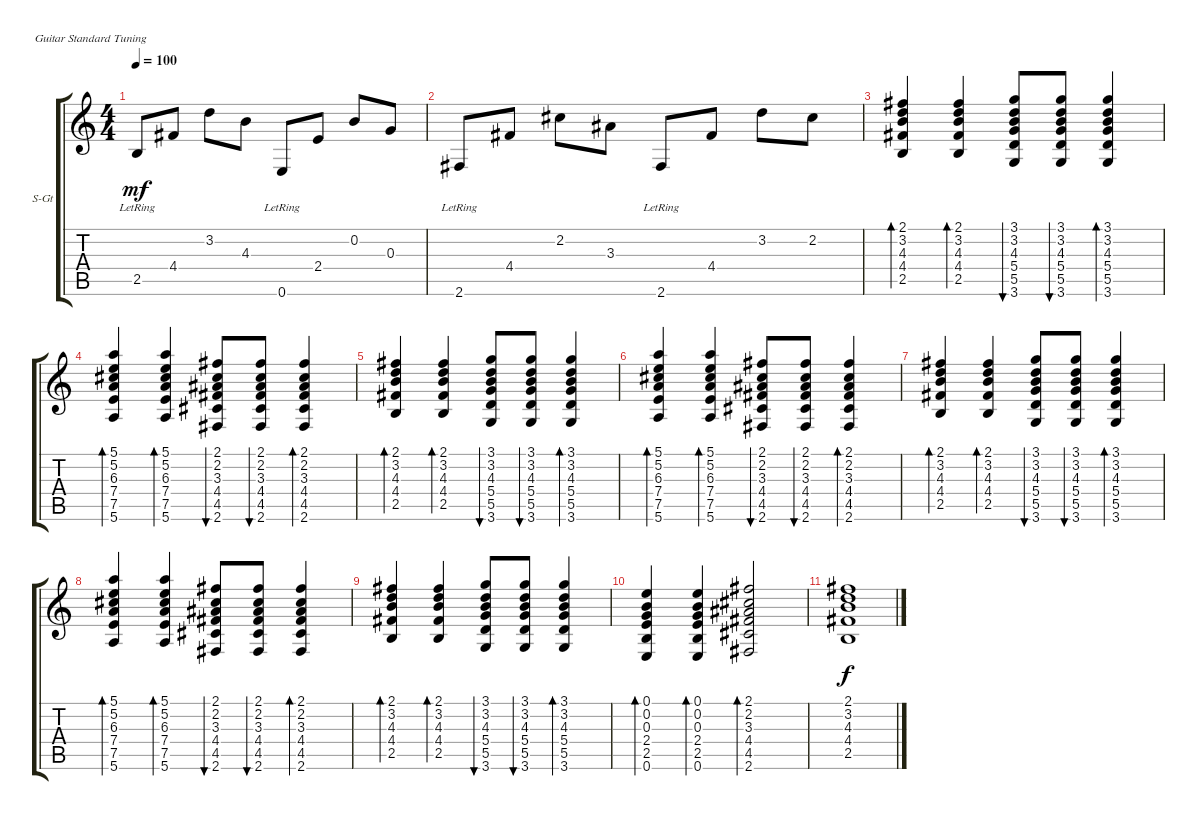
\defaultSystemsLayout 4
\bracketExtendMode groupsimilarinstruments
\firstSystemTrackNameOrientation horizontal
\otherSystemsTrackNameOrientation horizontal
\track ("Roman" "S-Gt") {instrument acousticguitarsteel}
\staff {score tabs}
\tuning (E4 B3 G3 D3 A2 E2)
\ts (4 4)
\tempo 100
\clef g2
\ks c
2.5{lr}.8{dy mf} 4.4.8 3.2.8 4.3.8 0.6{lr}.8 2.4.8 0.2.8 0.3.8 |
2.6{lr}.8 4.4.8 2.2.8 3.3.8 2.6{lr}.8 4.4.8 3.2.8 2.2.8 |
(2.5 4.4 4.3 3.2 2.1).4{bd 120} (2.5 4.4 4.3 3.2 2.1).4{bd 120} (3.6 5.5 5.4 4.3 3.2 3.1).8{bu 119} (3.6 5.5 5.4 4.3 3.2 3.1).8{bu 60} (3.6 5.5 5.4 4.3 3.2 3.1).4{bd 60} |
(5.6 7.5 7.4 6.3 5.2 5.1).4{bd 120} (5.6 7.5 7.4 6.3 5.1 5.2).4{bd 120} (2.6 4.5 4.4 3.3 2.2 2.1).8{bu 119} (2.6 4.5 4.4 3.3 2.2 2.1).8{bu 118} (2.6 4.5 4.4 3.3 2.2 2.1).4{bd 120} |
(2.5 4.4 4.3 3.2 2.1).4{bd 120} (2.5 4.4 4.3 3.2 2.1).4{bd 120} (3.6 5.5 5.4 4.3 3.2 3.1).8{bu 119} (3.6 5.5 5.4 4.3 3.2 3.1).8{bu 60} (3.6 5.5 5.4 4.3 3.2 3.1).4{bd 60} |
(5.6 7.5 7.4 6.3 5.2 5.1).4{bd 120} (5.6 7.5 7.4 6.3 5.1 5.2).4{bd 120} (2.6 4.5 4.4 3.3 2.2 2.1).8{bu 119} (2.6 4.5 4.4 3.3 2.2 2.1).8{bu 118} (2.6 4.5 4.4 3.3 2.2 2.1).4{bd 120} |
(2.5 4.4 4.3 3.2 2.1).4{bd 120} (2.5 4.4 4.3 3.2 2.1).4{bd 120} (3.6 5.5 5.4 4.3 3.2 3.1).8{bu 119} (3.6 5.5 5.4 4.3 3.2 3.1).8{bu 60} (3.6 5.5 5.4 4.3 3.2 3.1).4{bd 60} |
(5.6 7.5 7.4 6.3 5.2 5.1).4{bd 120} (5.6 7.5 7.4 6.3 5.1 5.2).4{bd 120} (2.6 4.5 4.4 3.3 2.2 2.1).8{bu 119} (2.6 4.5 4.4 3.3 2.2 2.1).8{bu 118} (2.6 4.5 4.4 3.3 2.2 2.1).4{bd 120} |
(2.5 4.4 4.3 3.2 2.1).4{bd 120} (2.5 4.4 4.3 3.2 2.1).4{bd 120} (3.6 5.5 5.4 4.3 3.2 3.1).8{bu 119} (3.6 5.5 5.4 4.3 3.2 3.1).8{bu 60} (3.6 5.5 5.4 4.3 3.2 3.1).4{bd 60} |
(0.6 2.5 2.4 0.1 0.2 0.3).4{bd 120} (0.6 2.5 2.4 0.3 0.2 0.1).4{bd 120} (2.6 4.5 4.4 3.3 2.2 2.1).2{bd 237} |
(2.5 4.4 4.3 3.2 2.1).1{dy f}
